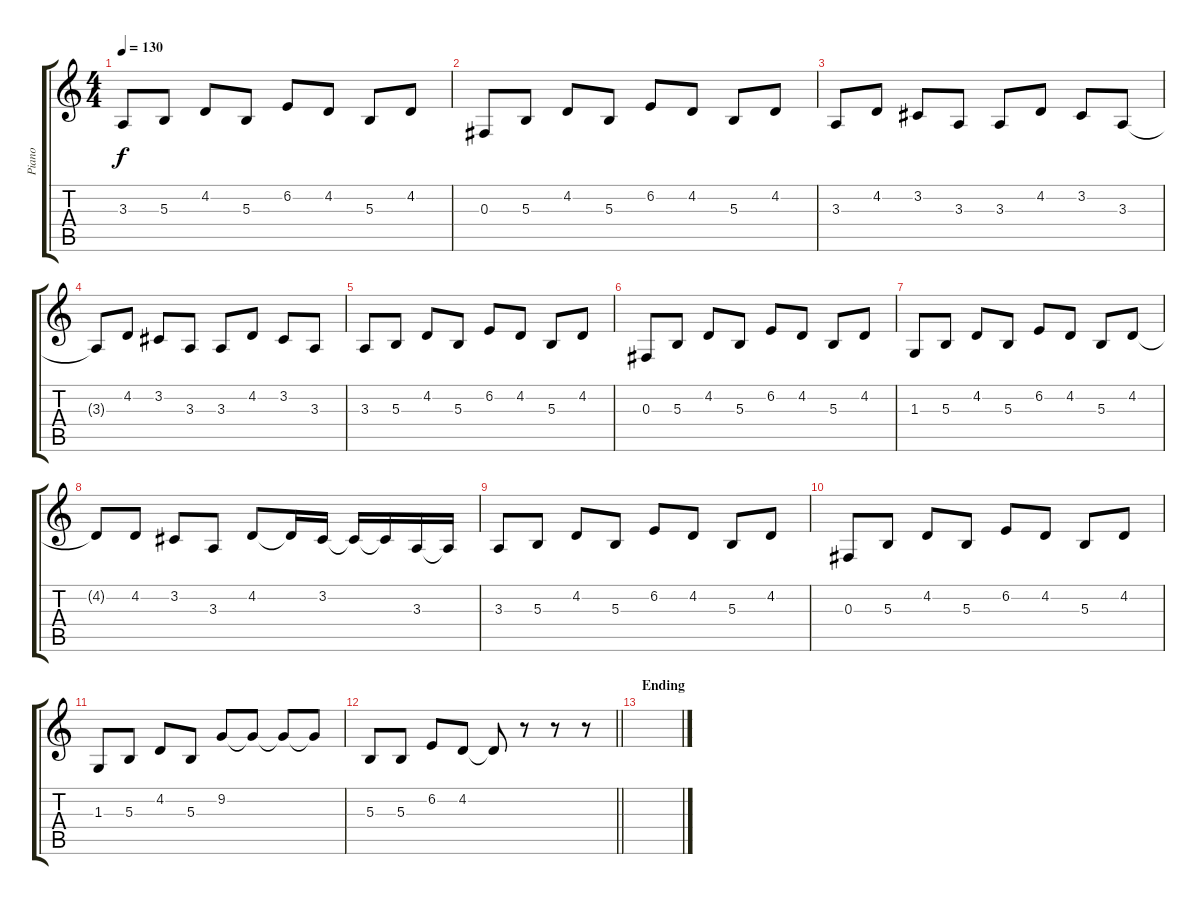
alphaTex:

\track ("Piano" "Piano") {instrument acousticgrandpiano}
\staff {score tabs}
\tuning (Eb4 Bb3 Gb3 Db3 Ab2 Db2) {hide}
\ts (4 4)
\tempo 130
\clef g2
\ks c
3.3.8{dy f} 5.3.8 4.2.8 5.3.8 6.2.8 4.2.8 5.3.8 4.2.8 |
0.3.8 5.3.8 4.2.8 5.3.8 6.2.8 4.2.8 5.3.8 4.2.8 |
3.3.8 4.2.8 3.2.8 3.3.8 3.3.8 4.2.8 3.2.8 3.3.8 |
3.3{t}.8 4.2.8 3.2.8 3.3.8 3.3.8 4.2.8 3.2.8 3.3.8 |
3.3.8 5.3.8 4.2.8 5.3.8 6.2.8 4.2.8 5.3.8 4.2.8 |
0.3.8 5.3.8 4.2.8 5.3.8 6.2.8 4.2.8 5.3.8 4.2.8 |
1.3.8 5.3.8 4.2.8 5.3.8 6.2.8 4.2.8 5.3.8 4.2.8 |
4.2{t}.8 4.2.8 3.2.8 3.3.8 4.2.8 4.2{t}.16 3.2.16 3.2{t}.16 3.2{t}.16 3.3.16 3.3{t}.16 |
3.3.8 5.3.8 4.2.8 5.3.8 6.2.8 4.2.8 5.3.8 4.2.8 |
0.3.8 5.3.8 4.2.8 5.3.8 6.2.8 4.2.8 5.3.8 4.2.8 |
1.3.8 5.3.8 4.2.8 5.3.8 9.2.8 9.2{t}.8 9.2{t}.8 9.2{t}.8 |
\barLineRight lightlight
5.3.8 5.3.8 6.2.8 4.2.8 4.2{t}.8 r.8 r.8 r.8 |
\section ("" "Ending")
